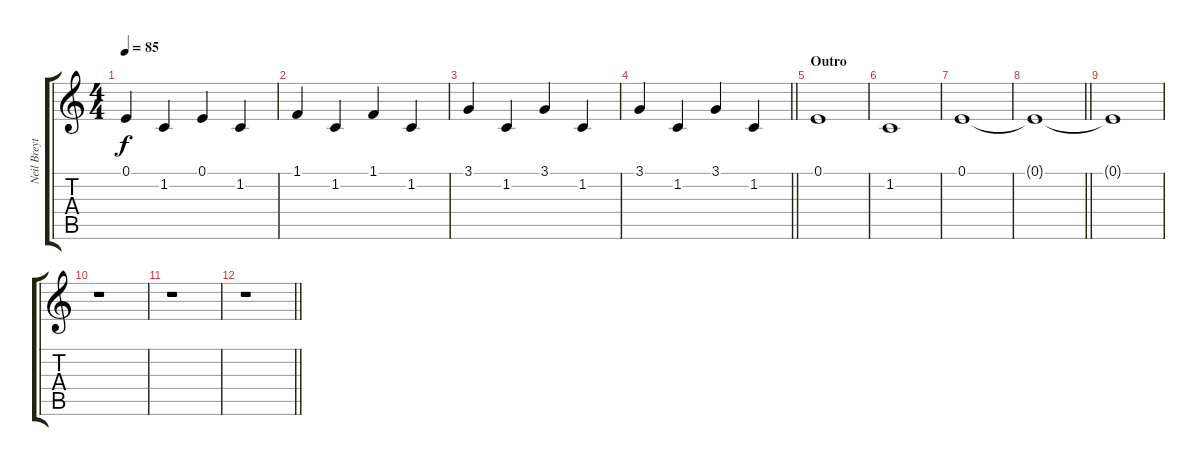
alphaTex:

\track ("Neil Breytenbach (Strings)" "Neil Breyt") {instrument stringensemble2}
\staff {score tabs}
\tuning (E4 B3 G3 D3 A2 E2) {hide}
\ts (4 4)
\tempo 85
\clef g2
\ks c
0.1.4{dy f} 1.2.4 0.1.4 1.2.4 |
1.1.4 1.2.4 1.1.4 1.2.4 |
3.1.4 1.2.4 3.1.4 1.2.4 |
\barLineRight lightlight
3.1.4 1.2.4 3.1.4 1.2.4 |
\section ("" "Outro")
0.1.1{instrument stringensemble2} |
1.2.1 |
0.1.1 |
\barLineRight lightlight
0.1{t}.1 |
0.1{t}.1{volume 0} |
r.1 |
r.1 |
\barLineRight lightlight
r.1
